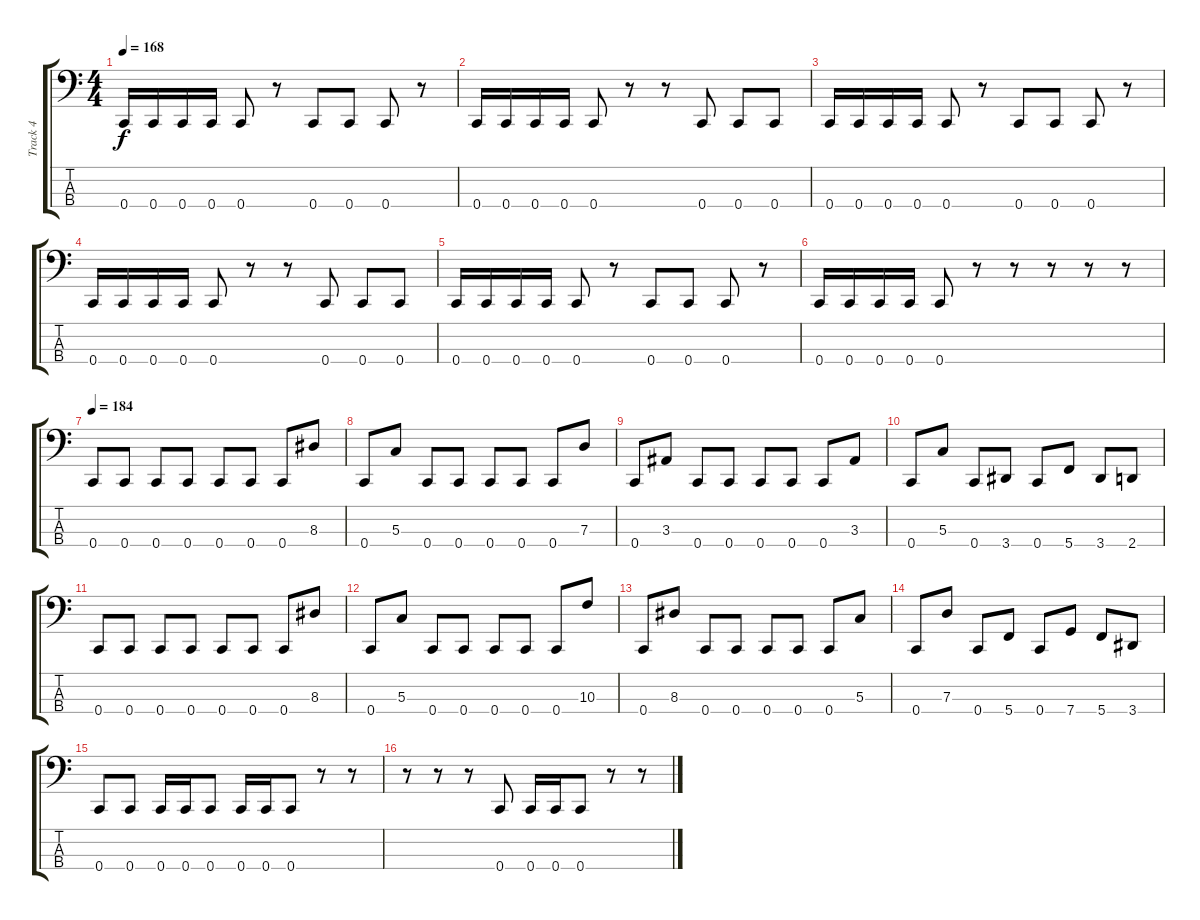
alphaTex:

\track ("Track 4" "Track 4") {instrument electricbasspick}
\staff {score tabs}
\tuning (F2 C2 G1 C1) {hide}
\ts (4 4)
\tempo 168
\clef f4
\ks c
0.4.16{dy f} 0.4.16 0.4.16 0.4.16 0.4.8 r.8 0.4.8 0.4.8 0.4.8 r.8 |
0.4.16 0.4.16 0.4.16 0.4.16 0.4.8 r.8 r.8 0.4.8 0.4.8 0.4.8 |
0.4.16 0.4.16 0.4.16 0.4.16 0.4.8 r.8 0.4.8 0.4.8 0.4.8 r.8 |
0.4.16 0.4.16 0.4.16 0.4.16 0.4.8 r.8 r.8 0.4.8 0.4.8 0.4.8 |
0.4.16 0.4.16 0.4.16 0.4.16 0.4.8 r.8 0.4.8 0.4.8 0.4.8 r.8 |
0.4.16 0.4.16 0.4.16 0.4.16 0.4.8 r.8 r.8 r.8 r.8 r.8 |
\tempo 184
0.4.8 0.4.8 0.4.8 0.4.8 0.4.8 0.4.8 0.4.8 8.3.8 |
0.4.8 5.3.8 0.4.8 0.4.8 0.4.8 0.4.8 0.4.8 7.3.8 |
0.4.8 3.3.8 0.4.8 0.4.8 0.4.8 0.4.8 0.4.8 3.3.8 |
0.4.8 5.3.8 0.4.8 3.4.8 0.4.8 5.4.8 3.4.8 2.4.8 |
0.4.8 0.4.8 0.4.8 0.4.8 0.4.8 0.4.8 0.4.8 8.3.8 |
0.4.8 5.3.8 0.4.8 0.4.8 0.4.8 0.4.8 0.4.8 10.3.8 |
0.4.8 8.3.8 0.4.8 0.4.8 0.4.8 0.4.8 0.4.8 5.3.8 |
0.4.8 7.3.8 0.4.8 5.4.8 0.4.8 7.4.8 5.4.8 3.4.8 |
0.4.8 0.4.8 0.4.16 0.4.16 0.4.8 0.4.16 0.4.16 0.4.8 r.8 r.8 |
r.8 r.8 r.8 0.4.8 0.4.16 0.4.16 0.4.8 r.8 r.8
